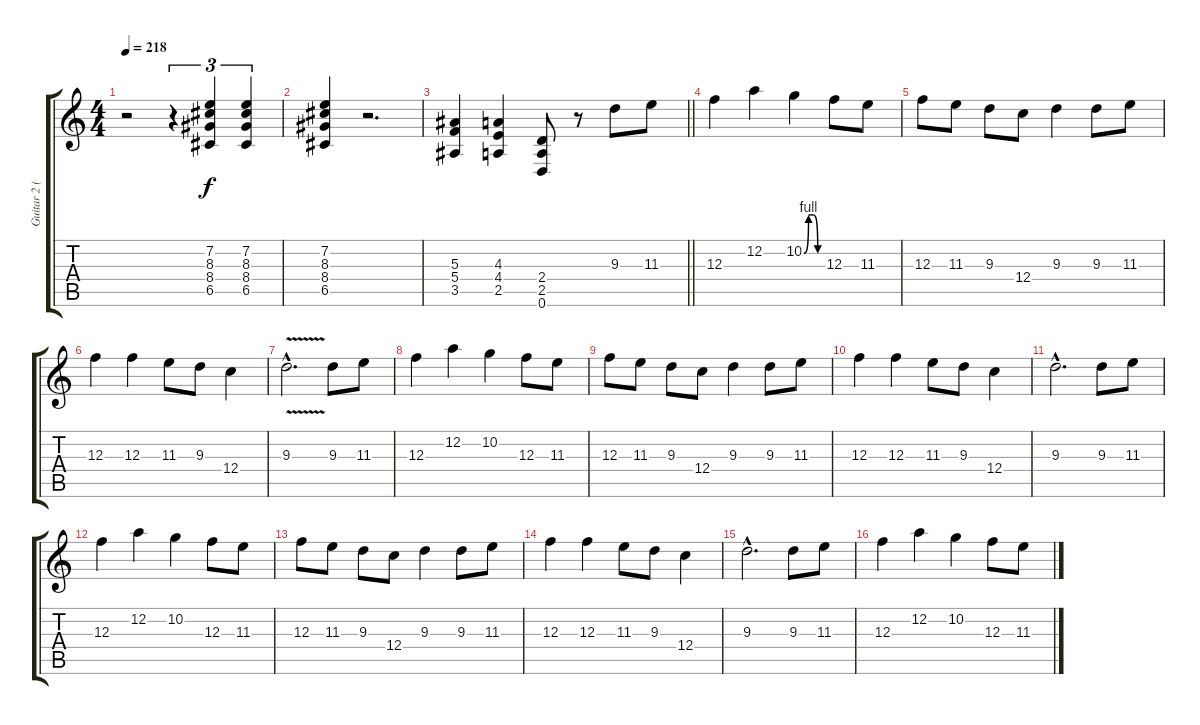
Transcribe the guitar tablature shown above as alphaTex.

\track ("Guitar 2 (Ale)" "Guitar 2 (") {instrument distortionguitar}
\staff {score tabs}
\tuning (D4 A3 F3 C3 G2 D2) {hide}
\ts (4 4)
\tempo 218
\clef g2
\ks c
r.2{dy f} r.4{tu (3 2)} (7.2 8.3 8.4 6.5).4{tu (3 2)} (7.2 8.3 8.4 6.5).4{tu (3 2)} |
(7.2 8.3 8.4 6.5).4 r.2{d} |
\barLineRight lightlight
(5.3 5.4 3.5).4 (4.3 4.4 2.5).4 (2.4 2.5 0.6).8 r.8 9.3.8 11.3.8 |
12.3.4 12.2.4 10.2{be (custom 0 0 15 4 30 4 45 0 60 0)}.4 12.3.8 11.3.8 |
12.3.8 11.3.8 9.3.8 12.4.8 9.3.4 9.3.8 11.3.8 |
12.3.4 12.3.4 11.3.8 9.3.8 12.4.4 |
9.3{v hac}.2{d} 9.3.8 11.3.8 |
12.3.4 12.2.4 10.2.4 12.3.8 11.3.8 |
12.3.8 11.3.8 9.3.8 12.4.8 9.3.4 9.3.8 11.3.8 |
12.3.4 12.3.4 11.3.8 9.3.8 12.4.4 |
9.3{hac}.2{d} 9.3.8 11.3.8 |
12.3.4 12.2.4 10.2.4 12.3.8 11.3.8 |
12.3.8 11.3.8 9.3.8 12.4.8 9.3.4 9.3.8 11.3.8 |
12.3.4 12.3.4 11.3.8 9.3.8 12.4.4 |
9.3{hac}.2{d} 9.3.8 11.3.8 |
12.3.4 12.2.4 10.2.4 12.3.8 11.3.8
